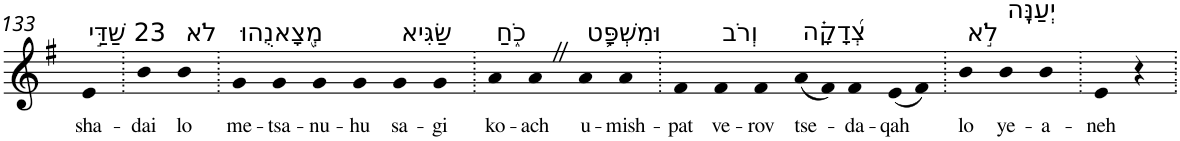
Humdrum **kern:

**kern	**text
*part1	*part1
*staff1	*staff1
*I"Piano	*
*I'Pno	*
!!LO:PB:g=z
*clefG2	*
*k[f#]	*
*G:	*
=133	=133
!LO:TX:a:t=23 שַׁדַּ֣י	!
!	!LO:LY:b
4e	sha-
=134.	=134.
!	!LO:LY:b
4b	-dai
!LO:TX:a:t=לֹא	!
!	!LO:LY:b
4b	lo
=135.	=135.
!LO:TX:a:t=מְ֭צָאנֻהוּ	!
!	!LO:LY:b
4g	me-
!	!LO:LY:b
4g	-tsa-
!	!LO:LY:b
4g	-nu-
!	!LO:LY:b
4g	-hu
!LO:TX:a:t=שַׂגִּיא	!
!	!LO:LY:b
4g	sa-
!	!LO:LY:b
4g	-gi
=136.	=136.
!LO:TX:a:t=כֹ֑חַ	!
!	!LO:LY:b
4a	ko-
!	!LO:LY:b
4aZ	-ach
!LO:TX:a:t=וּמִשְׁפָּ֥ט	!
!	!LO:LY:b
4a	u-
!	!LO:LY:b
4a	-mish-
=137.	=137.
!	!LO:LY:b
4f#	-pat
!LO:TX:a:t=וְרֹב	!
!	!LO:LY:b
4f#	ve-
!	!LO:LY:b
4f#	-rov
!LO:TX:a:t=צְ֝דָקָ֗ה	!
!	!LO:LY:b
(8a	tse-
8f#)	.
!	!LO:LY:b
4f#	-da-
!	!LO:LY:b
(8e	-qah
8f#)	.
=138.	=138.
!LO:TX:a:t=לֹ֣א	!
!	!LO:LY:b
4b	lo
!LO:TX:a:t=יְעַנֶּֽה	!
!	!LO:LY:b
4b	ye-
!	!LO:LY:b
4b	-a-
=139.	=139.
!	!LO:LY:b
4e	-neh
4r	.
=.	=.
*-	*-
